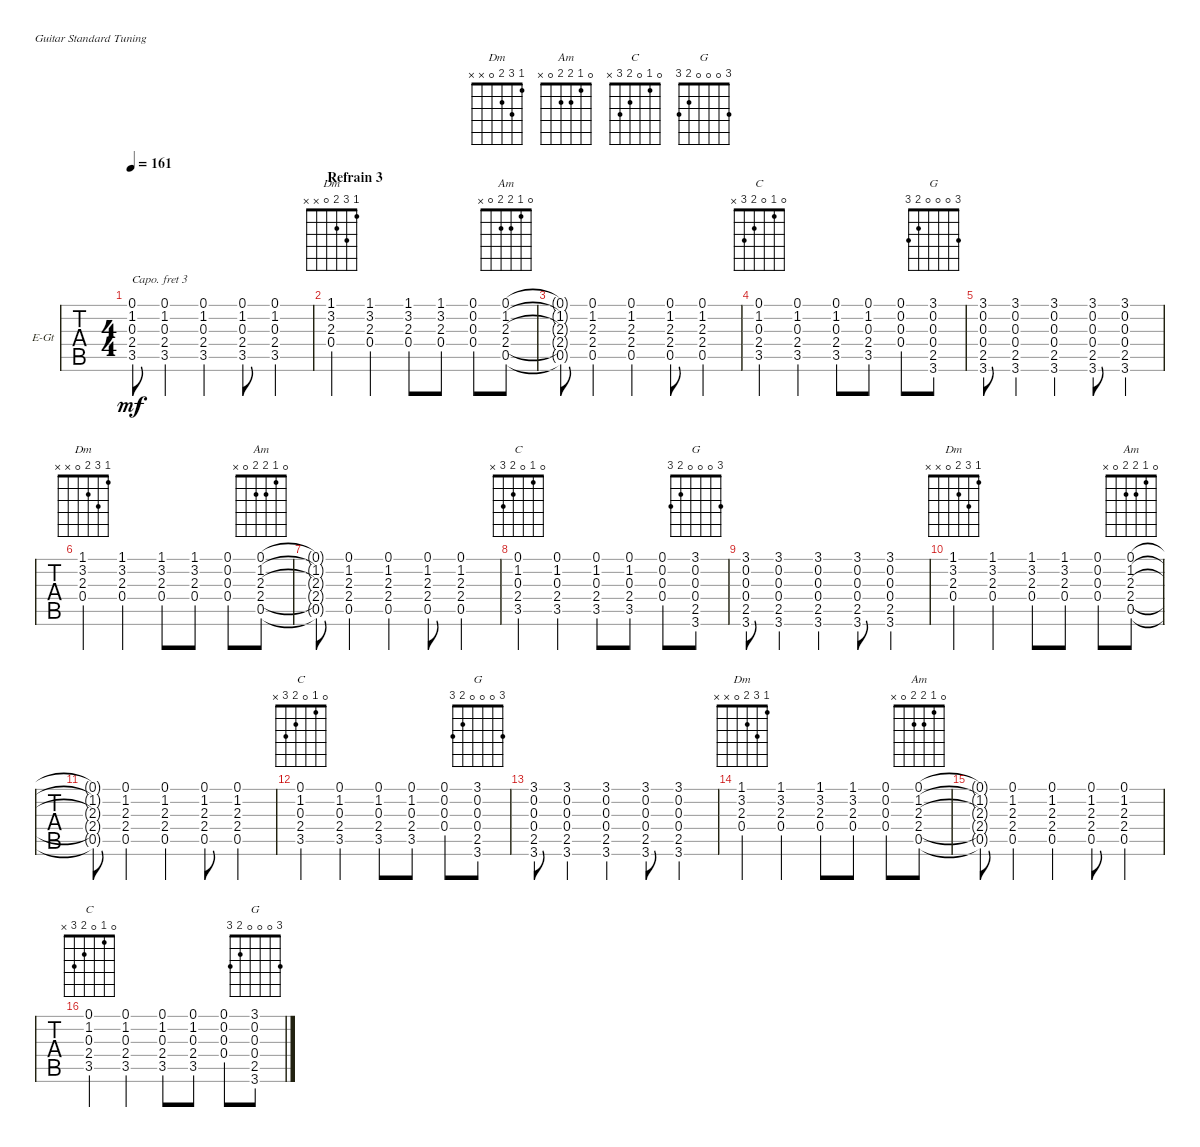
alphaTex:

\defaultSystemsLayout 4
\bracketExtendMode groupsimilarinstruments
\firstSystemTrackNameOrientation horizontal
\otherSystemsTrackNameOrientation horizontal
\chordDiagramsInScore
\track ("Guitare Capo 3" "E-Gt") {instrument overdrivenguitar}
\staff {tabs}
\capo 3
\tuning (E4 B3 G3 D3 A2 E2)
\chord ("Dm" 1 3 2 0 x x) {showfingering false}
\chord ("Am" 0 1 2 2 0 x) {showfingering false}
\chord ("C" 0 1 0 2 3 x) {showfingering false}
\chord ("G" 3 0 0 0 2 3) {showfingering false}
\ts (4 4)
\tempo 161
\clef g2
\ks c
(3.5{t} 2.4{t} 0.3{t} 1.2{t} 0.1{t}).8{dy mf} (3.5 2.4 0.3 1.2 0.1).4 (3.5 2.4 0.3 1.2 0.1).4 (3.5 2.4 0.3 1.2 0.1).8 (3.5 2.4 0.3 1.2 0.1).4 |
\section ("" "Refrain 3")
(0.4 2.3 3.2 1.1).4{ch "Dm"} (0.4 2.3 3.2 1.1).4 (0.4 2.3 3.2 1.1).8 (0.4 2.3 3.2 1.1).8 (0.2 0.3 0.4 0.1).8 (0.5 2.4 2.3 1.2 0.1).8{ch "Am"} |
(0.5{t} 2.4{t} 2.3{t} 1.2{t} 0.1{t}).8 (0.5 2.4 2.3 1.2 0.1).4 (0.5 2.4 2.3 1.2 0.1).4 (0.5 2.4 2.3 1.2 0.1).8 (0.5 2.4 2.3 1.2 0.1).4 |
(3.5 2.4 0.3 1.2 0.1).4{ch "C"} (3.5 2.4 0.3 1.2 0.1).4 (3.5 2.4 0.3 1.2 0.1).8 (3.5 2.4 0.3 1.2 0.1).8 (0.4 0.3 0.2 0.1).8 (3.6 2.5 0.4 0.3 0.2 3.1).8{ch "G"} |
(3.6 2.5 0.4 0.3 0.2 3.1).8 (3.6 2.5 0.4 0.3 0.2 3.1).4 (3.6 2.5 0.4 0.3 0.2 3.1).4 (3.6 2.5 0.4 0.3 0.2 3.1).8 (3.6 2.5 0.4 0.3 0.2 3.1).4 |
(0.4 2.3 3.2 1.1).4{ch "Dm"} (0.4 2.3 3.2 1.1).4 (0.4 2.3 3.2 1.1).8 (0.4 2.3 3.2 1.1).8 (0.2 0.3 0.4 0.1).8 (0.5 2.4 2.3 1.2 0.1).8{ch "Am"} |
(0.5{t} 2.4{t} 2.3{t} 1.2{t} 0.1{t}).8 (0.5 2.4 2.3 1.2 0.1).4 (0.5 2.4 2.3 1.2 0.1).4 (0.5 2.4 2.3 1.2 0.1).8 (0.5 2.4 2.3 1.2 0.1).4 |
(3.5 2.4 0.3 1.2 0.1).4{ch "C"} (3.5 2.4 0.3 1.2 0.1).4 (3.5 2.4 0.3 1.2 0.1).8 (3.5 2.4 0.3 1.2 0.1).8 (0.4 0.3 0.2 0.1).8 (3.6 2.5 0.4 0.3 0.2 3.1).8{ch "G"} |
(3.6 2.5 0.4 0.3 0.2 3.1).8 (3.6 2.5 0.4 0.3 0.2 3.1).4 (3.6 2.5 0.4 0.3 0.2 3.1).4 (3.6 2.5 0.4 0.3 0.2 3.1).8 (3.6 2.5 0.4 0.3 0.2 3.1).4 |
(0.4 2.3 3.2 1.1).4{ch "Dm"} (0.4 2.3 3.2 1.1).4 (0.4 2.3 3.2 1.1).8 (0.4 2.3 3.2 1.1).8 (0.2 0.3 0.4 0.1).8 (0.5 2.4 2.3 1.2 0.1).8{ch "Am"} |
(0.5{t} 2.4{t} 2.3{t} 1.2{t} 0.1{t}).8 (0.5 2.4 2.3 1.2 0.1).4 (0.5 2.4 2.3 1.2 0.1).4 (0.5 2.4 2.3 1.2 0.1).8 (0.5 2.4 2.3 1.2 0.1).4 |
(3.5 2.4 0.3 1.2 0.1).4{ch "C"} (3.5 2.4 0.3 1.2 0.1).4 (3.5 2.4 0.3 1.2 0.1).8 (3.5 2.4 0.3 1.2 0.1).8 (0.4 0.3 0.2 0.1).8 (3.6 2.5 0.4 0.3 0.2 3.1).8{ch "G"} |
(3.6 2.5 0.4 0.3 0.2 3.1).8 (3.6 2.5 0.4 0.3 0.2 3.1).4 (3.6 2.5 0.4 0.3 0.2 3.1).4 (3.6 2.5 0.4 0.3 0.2 3.1).8 (3.6 2.5 0.4 0.3 0.2 3.1).4 |
(0.4 2.3 3.2 1.1).4{ch "Dm"} (0.4 2.3 3.2 1.1).4 (0.4 2.3 3.2 1.1).8 (0.4 2.3 3.2 1.1).8 (0.2 0.3 0.4 0.1).8 (0.5 2.4 2.3 1.2 0.1).8{ch "Am"} |
(0.5{t} 2.4{t} 2.3{t} 1.2{t} 0.1{t}).8 (0.5 2.4 2.3 1.2 0.1).4 (0.5 2.4 2.3 1.2 0.1).4 (0.5 2.4 2.3 1.2 0.1).8 (0.5 2.4 2.3 1.2 0.1).4 |
(3.5 2.4 0.3 1.2 0.1).4{ch "C"} (3.5 2.4 0.3 1.2 0.1).4 (3.5 2.4 0.3 1.2 0.1).8 (3.5 2.4 0.3 1.2 0.1).8 (0.4 0.3 0.2 0.1).8 (3.6 2.5 0.4 0.3 0.2 3.1).8{ch "G"}
